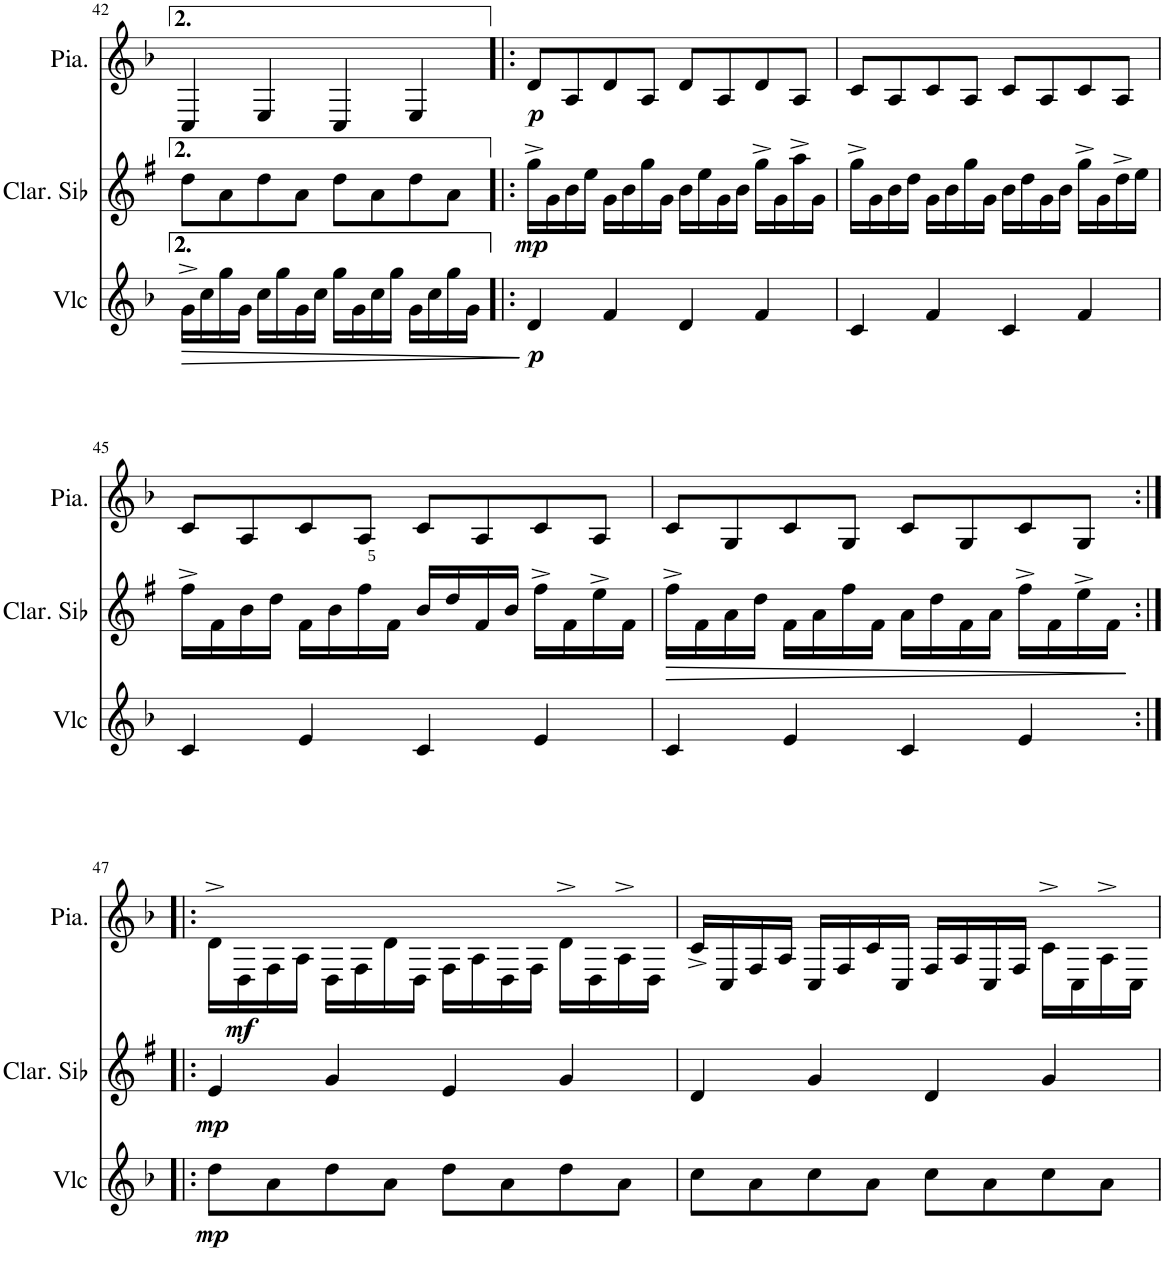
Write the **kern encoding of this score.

**kern	**dynam	**kern	**dynam	**kern	**dynam
*part3	*part3	*part2	*part2	*part1	*part1
*staff3	*staff3	*staff2	*staff2	*staff1	*staff1
*I"Violoncelle	*	*I"Clarinette en Sib	*	*I"Piano	*
*I'Vlc	*	*I'Clar. Sib	*	*I'Pia.	*
!!LO:PB:g=z
*clefG2	*	*clefG2	*	*clefG2	*
*	*	*Trd1c2	*	*	*
*k[b-]	*	*k[f#]	*	*k[b-]	*
*M4/4	*	*M4/4	*	*M4/4	*
=42	=42	=42	=42	=42	=42
!	!LO:HP:b	!	!	!	!
16g^\LL	>	8dd\L	.	4C/	.
16cc\	.	.	.	.	.
16gg\	.	8a\	.	.	.
16g\JJ	.	.	.	.	.
16cc\LL	.	8dd\	.	4E/	.
16gg\	.	.	.	.	.
16g\	.	8a\J	.	.	.
16cc\JJ	.	.	.	.	.
16gg\LL	.	8dd\L	.	4C/	.
16g\	.	.	.	.	.
16cc\	.	8a\	.	.	.
16gg\JJ	.	.	.	.	.
16g\LL	.	8dd\	.	4E/	.
16cc\	.	.	.	.	.
16gg\	.	8a\J	.	.	.
16g\JJ	.	.	.	.	.
.	]	.	.	.	.
=43!|:	=43!|:	=43!|:	=43!|:	=43!|:	=43!|:
!	!LO:DY:b	!	!LO:DY:b	!	!LO:DY:b
4d/	p	16gg^\LL	mp	8d/L	p
.	.	16g\	.	.	.
.	.	16b\	.	8A/	.
.	.	16ee\JJ	.	.	.
4f/	.	16g\LL	.	8d/	.
.	.	16b\	.	.	.
.	.	16gg\	.	8A/J	.
.	.	16g\JJ	.	.	.
4d/	.	16b\LL	.	8d/L	.
.	.	16ee\	.	.	.
.	.	16g\	.	8A/	.
.	.	16b\JJ	.	.	.
4f/	.	16gg^\LL	.	8d/	.
.	.	16g\	.	.	.
.	.	16aa^\	.	8A/J	.
.	.	16g\JJ	.	.	.
=44	=44	=44	=44	=44	=44
4c/	.	16gg^\LL	.	8c/L	.
.	.	16g\	.	.	.
.	.	16b\	.	8A/	.
.	.	16dd\JJ	.	.	.
4f/	.	16g\LL	.	8c/	.
.	.	16b\	.	.	.
.	.	16gg\	.	8A/J	.
.	.	16g\JJ	.	.	.
4c/	.	16b\LL	.	8c/L	.
.	.	16dd\	.	.	.
.	.	16g\	.	8A/	.
.	.	16b\JJ	.	.	.
4f/	.	16gg^\LL	.	8c/	.
.	.	16g\	.	.	.
.	.	16dd^\	.	8A/J	.
.	.	16ee\JJ	.	.	.
!!LO:LB:g=z
=45	=45	=45	=45	=45	=45
4c/	.	16ff#^\LL	.	8c/L	.
.	.	16f#\	.	.	.
.	.	16b\	.	8A/	.
.	.	16dd\JJ	.	.	.
4e/	.	16f#\LL	.	8c/	.
.	.	16b\	.	.	.
.	.	16ff#\	.	8A/J	.
.	.	16f#\JJ	.	.	.
4c/	.	16b/LL	.	8c/L	.
.	.	16dd/	.	.	.
.	.	16f#/	.	8A/	.
.	.	16b/JJ	.	.	.
4e/	.	16ff#^\LL	.	8c/	.
.	.	16f#\	.	.	.
.	.	16ee^\	.	8A/J	.
.	.	16f#\JJ	.	.	.
=46	=46	=46	=46	=46	=46
!	!	!	!LO:HP:b	!	!
4c/	.	16ff#^\LL	>	8c/L	.
.	.	16f#\	.	.	.
.	.	16a\	.	8G/	.
.	.	16dd\JJ	.	.	.
4e/	.	16f#\LL	.	8c/	.
.	.	16a\	.	.	.
.	.	16ff#\	.	8G/J	.
.	.	16f#\JJ	.	.	.
4c/	.	16a\LL	.	8c/L	.
.	.	16dd\	.	.	.
.	.	16f#\	.	8G/	.
.	.	16a\JJ	.	.	.
4e/	.	16ff#^\LL	.	8c/	.
.	.	16f#\	.	.	.
.	.	16ee^\	.	8G/J	.
.	.	16f#\JJ	.	.	.
.	.	.	]	.	.
!!LO:LB:g=z
=47:|!|:	=47:|!|:	=47:|!|:	=47:|!|:	=47:|!|:	=47:|!|:
!	!LO:DY:b	!	!LO:DY:b	!	!
8dd\L	mp	4e/	mp	16d^\LL	.
!	!	!	!	!	!LO:DY:b
.	.	.	.	16D\	mf
8a\	.	.	.	16F\	.
.	.	.	.	16A\JJ	.
8dd\	.	4g/	.	16D\LL	.
.	.	.	.	16F\	.
8a\J	.	.	.	16d\	.
.	.	.	.	16D\JJ	.
8dd\L	.	4e/	.	16F\LL	.
.	.	.	.	16A\	.
8a\	.	.	.	16D\	.
.	.	.	.	16F\JJ	.
8dd\	.	4g/	.	16d^\LL	.
.	.	.	.	16D\	.
8a\J	.	.	.	16A^\	.
.	.	.	.	16D\JJ	.
=48	=48	=48	=48	=48	=48
8cc\L	.	4d/	.	16c^/LL	.
.	.	.	.	16C/	.
8a\	.	.	.	16F/	.
.	.	.	.	16A/JJ	.
8cc\	.	4g/	.	16C/LL	.
.	.	.	.	16F/	.
8a\J	.	.	.	16c/	.
.	.	.	.	16C/JJ	.
8cc\L	.	4d/	.	16F/LL	.
.	.	.	.	16A/	.
8a\	.	.	.	16C/	.
.	.	.	.	16F/JJ	.
8cc\	.	4g/	.	16c^\LL	.
.	.	.	.	16C\	.
8a\J	.	.	.	16A^\	.
.	.	.	.	16C\JJ	.
=	=	=	=	=	=
*-	*-	*-	*-	*-	*-
